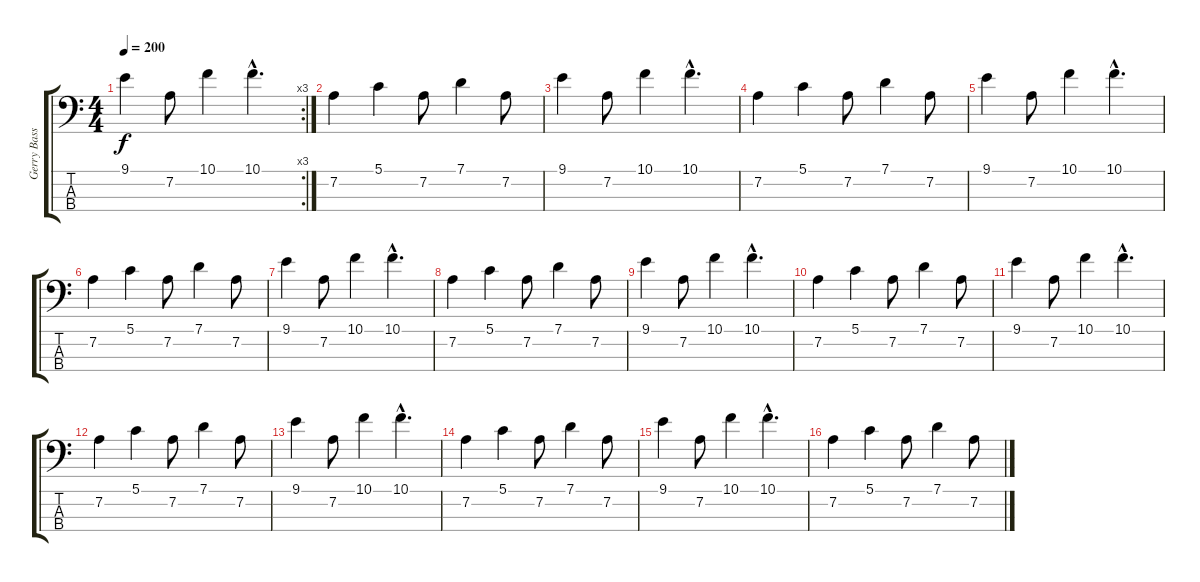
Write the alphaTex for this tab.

\track ("Gerry Bass" "Gerry Bass") {instrument electricbassfinger}
\staff {score tabs}
\tuning (G2 D2 A1 E1) {hide}
\rc 3
\ts (4 4)
\tempo 200
\clef f4
\ks c
9.1.4{dy f} 7.2.8 10.1.4 10.1{hac}.4{d} |
7.2.4 5.1.4 7.2.8 7.1.4 7.2.8 |
9.1.4 7.2.8 10.1.4 10.1{hac}.4{d} |
7.2.4 5.1.4 7.2.8 7.1.4 7.2.8 |
9.1.4 7.2.8 10.1.4 10.1{hac}.4{d} |
7.2.4 5.1.4 7.2.8 7.1.4 7.2.8 |
9.1.4 7.2.8 10.1.4 10.1{hac}.4{d} |
7.2.4 5.1.4 7.2.8 7.1.4 7.2.8 |
9.1.4 7.2.8 10.1.4 10.1{hac}.4{d} |
7.2.4 5.1.4 7.2.8 7.1.4 7.2.8 |
9.1.4 7.2.8 10.1.4 10.1{hac}.4{d} |
7.2.4 5.1.4 7.2.8 7.1.4 7.2.8 |
9.1.4 7.2.8 10.1.4 10.1{hac}.4{d} |
7.2.4 5.1.4 7.2.8 7.1.4 7.2.8 |
9.1.4 7.2.8 10.1.4 10.1{hac}.4{d} |
7.2.4 5.1.4 7.2.8 7.1.4 7.2.8
